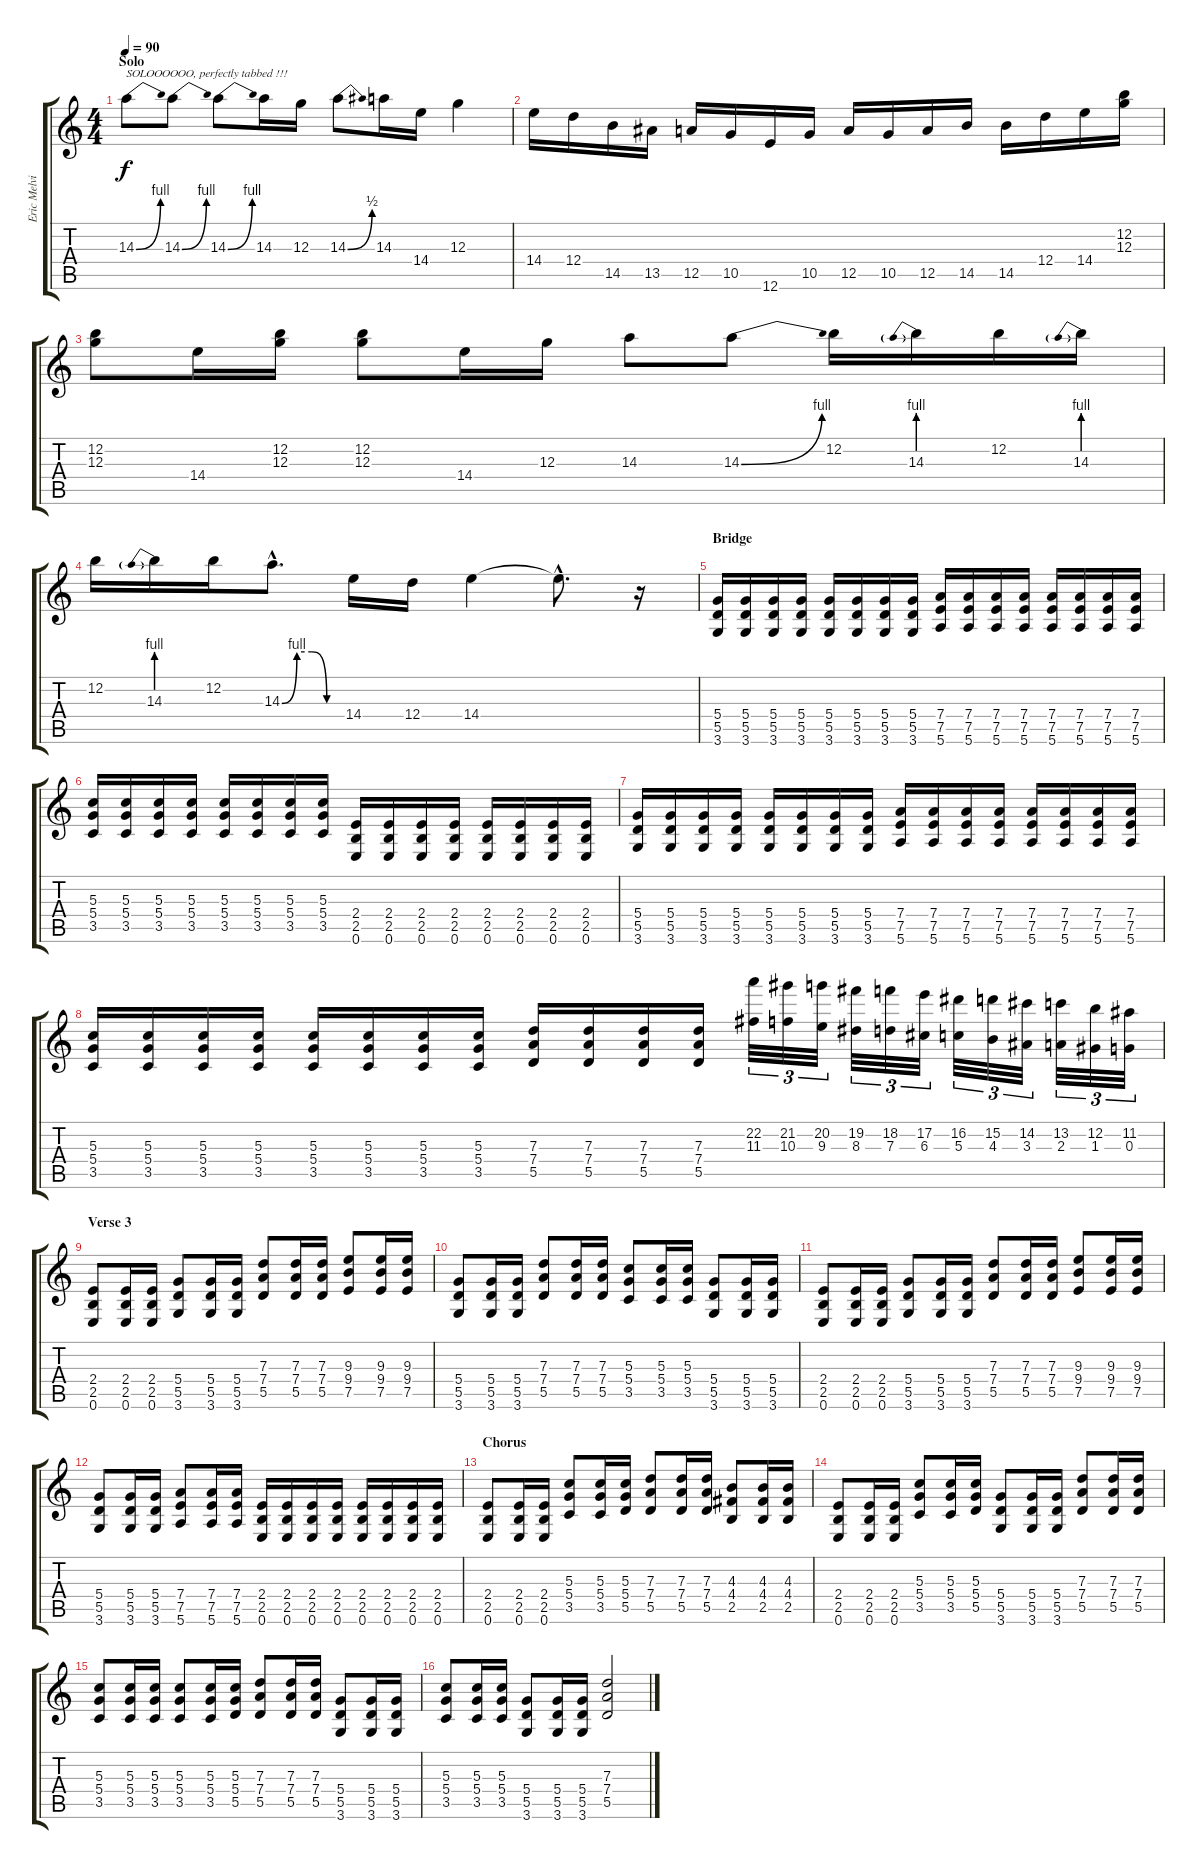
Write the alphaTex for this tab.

\track ("Eric Melvin" "Eric Melvi") {instrument overdrivenguitar}
\staff {score tabs}
\tuning (E4 B3 G3 D3 A2 E2) {hide}
\ts (4 4)
\section ("" "Solo")
\tempo 90
\clef g2
\ks c
14.3{be (bend 0 0 60 4)}.8{txt "SOLOOOOOO, perfectly tabbed !!!" dy f} 14.3{be (bend 0 0 60 4)}.8 14.3{be (bend 0 0 60 4)}.8 14.3.16 12.3.16 14.3{be (bend 0 0 60 2)}.8 14.3.16 14.4.16 12.3.4 |
14.4.16 12.4.16 14.5.16 13.5.16 12.5.16 10.5.16 12.6.16 10.5.16 12.5.16 10.5.16 12.5.16 14.5.16 14.5.16 12.4.16 14.4.16 (12.2 12.3).16 |
(12.2 12.3).8 14.4.16 (12.2 12.3).16 (12.2 12.3).8 14.4.16 12.3.16 14.3.8 14.3{be (bend 0 0 60 4)}.8 12.2.16 14.3{be (prebend 0 4 60 4)}.16 12.2.16 14.3{be (prebend 0 4 60 4)}.16 |
12.2.16 14.3{be (prebend 0 4 60 4)}.16 12.2.16 14.3{be (custom 0 0 15 4 30 4 45 0 60 0) hac}.8{d} 14.4.16 12.4.16 14.4.4 14.4{hac t}.8{d} r.16 |
\section ("" "Bridge")
(5.4 5.5 3.6).16 (5.4 5.5 3.6).16 (5.4 5.5 3.6).16 (5.4 5.5 3.6).16 (5.4 5.5 3.6).16 (5.4 5.5 3.6).16 (5.4 5.5 3.6).16 (5.4 5.5 3.6).16 (7.4 7.5 5.6).16 (7.4 7.5 5.6).16 (7.4 7.5 5.6).16 (7.4 7.5 5.6).16 (7.4 7.5 5.6).16 (7.4 7.5 5.6).16 (7.4 7.5 5.6).16 (7.4 7.5 5.6).16 |
(5.3 5.4 3.5).16 (5.3 5.4 3.5).16 (5.3 5.4 3.5).16 (5.3 5.4 3.5).16 (5.3 5.4 3.5).16 (5.3 5.4 3.5).16 (5.3 5.4 3.5).16 (5.3 5.4 3.5).16 (2.4 2.5 0.6).16 (2.4 2.5 0.6).16 (2.4 2.5 0.6).16 (2.4 2.5 0.6).16 (2.4 2.5 0.6).16 (2.4 2.5 0.6).16 (2.4 2.5 0.6).16 (2.4 2.5 0.6).16 |
(5.4 5.5 3.6).16 (5.4 5.5 3.6).16 (5.4 5.5 3.6).16 (5.4 5.5 3.6).16 (5.4 5.5 3.6).16 (5.4 5.5 3.6).16 (5.4 5.5 3.6).16 (5.4 5.5 3.6).16 (7.4 7.5 5.6).16 (7.4 7.5 5.6).16 (7.4 7.5 5.6).16 (7.4 7.5 5.6).16 (7.4 7.5 5.6).16 (7.4 7.5 5.6).16 (7.4 7.5 5.6).16 (7.4 7.5 5.6).16 |
(5.3 5.4 3.5).16 (5.3 5.4 3.5).16 (5.3 5.4 3.5).16 (5.3 5.4 3.5).16 (5.3 5.4 3.5).16 (5.3 5.4 3.5).16 (5.3 5.4 3.5).16 (5.3 5.4 3.5).16 (7.3 7.4 5.5).16 (7.3 7.4 5.5).16 (7.3 7.4 5.5).16 (7.3 7.4 5.5).16 (22.2 11.3).32{tu (3 2)} (21.2 10.3).32{tu (3 2)} (20.2 9.3).32{tu (3 2)} (19.2 8.3).32{tu (3 2)} (18.2 7.3).32{tu (3 2)} (17.2 6.3).32{tu (3 2)} (16.2 5.3).32{tu (3 2)} (15.2 4.3).32{tu (3 2)} (14.2 3.3).32{tu (3 2)} (13.2 2.3).32{tu (3 2)} (12.2 1.3).32{tu (3 2)} (11.2 0.3).32{tu (3 2)} |
\section ("" "Verse 3")
(2.4 2.5 0.6).8 (2.4 2.5 0.6).16 (2.4 2.5 0.6).16 (5.4 5.5 3.6).8 (5.4 5.5 3.6).16 (5.4 5.5 3.6).16 (7.3 7.4 5.5).8 (7.3 7.4 5.5).16 (7.3 7.4 5.5).16 (9.3 9.4 7.5).8 (9.3 9.4 7.5).16 (9.3 9.4 7.5).16 |
(5.4 5.5 3.6).8 (5.4 5.5 3.6).16 (5.4 5.5 3.6).16 (7.3 7.4 5.5).8 (7.3 7.4 5.5).16 (7.3 7.4 5.5).16 (5.3 5.4 3.5).8 (5.3 5.4 3.5).16 (5.3 5.4 3.5).16 (5.4 5.5 3.6).8 (5.4 5.5 3.6).16 (5.4 5.5 3.6).16 |
(2.4 2.5 0.6).8 (2.4 2.5 0.6).16 (2.4 2.5 0.6).16 (5.4 5.5 3.6).8 (5.4 5.5 3.6).16 (5.4 5.5 3.6).16 (7.3 7.4 5.5).8 (7.3 7.4 5.5).16 (7.3 7.4 5.5).16 (9.3 9.4 7.5).8 (9.3 9.4 7.5).16 (9.3 9.4 7.5).16 |
(5.4 5.5 3.6).8 (5.4 5.5 3.6).16 (5.4 5.5 3.6).16 (7.4 7.5 5.6).8 (7.4 7.5 5.6).16 (7.4 7.5 5.6).16 (2.4 2.5 0.6).16{volume 11 instrument electricguitarmuted} (2.4 2.5 0.6).16 (2.4 2.5 0.6).16 (2.4 2.5 0.6).16 (2.4 2.5 0.6).16 (2.4 2.5 0.6).16 (2.4 2.5 0.6).16 (2.4 2.5 0.6).16 |
\section ("" "Chorus")
(2.4 2.5 0.6).8{volume 14 instrument overdrivenguitar} (2.4 2.5 0.6).16 (2.4 2.5 0.6).16 (5.3 5.4 3.5).8 (5.3 5.4 3.5).16 (5.3 5.4 5.5).16 (7.3 7.4 5.5).8 (7.3 7.4 5.5).16 (7.3 7.4 5.5).16 (4.3 4.4 2.5).8 (4.3 4.4 2.5).16 (4.3 4.4 2.5).16 |
(2.4 2.5 0.6).8 (2.4 2.5 0.6).16 (2.4 2.5 0.6).16 (5.3 5.4 3.5).8 (5.3 5.4 3.5).16 (5.3 5.4 5.5).16 (5.4 5.5 3.6).8 (5.4 5.5 3.6).16 (5.4 5.5 3.6).16 (7.3 7.4 5.5).8 (7.3 7.4 5.5).16 (7.3 7.4 5.5).16 |
(5.3 5.4 3.5).8 (5.3 5.4 3.5).16 (5.3 5.4 3.5).16 (5.3 5.4 3.5).8 (5.3 5.4 3.5).16 (5.3 5.4 5.5).16 (7.3 7.4 5.5).8 (7.3 7.4 5.5).16 (7.3 7.4 5.5).16 (5.4 5.5 3.6).8 (5.4 5.5 3.6).16 (5.4 5.5 3.6).16 |
(5.3 5.4 3.5).8 (5.3 5.4 3.5).16 (5.3 5.4 3.5).16 (5.4 5.5 3.6).8 (5.4 5.5 3.6).16 (5.4 5.5 3.6).16 (7.3 7.4 5.5).2
